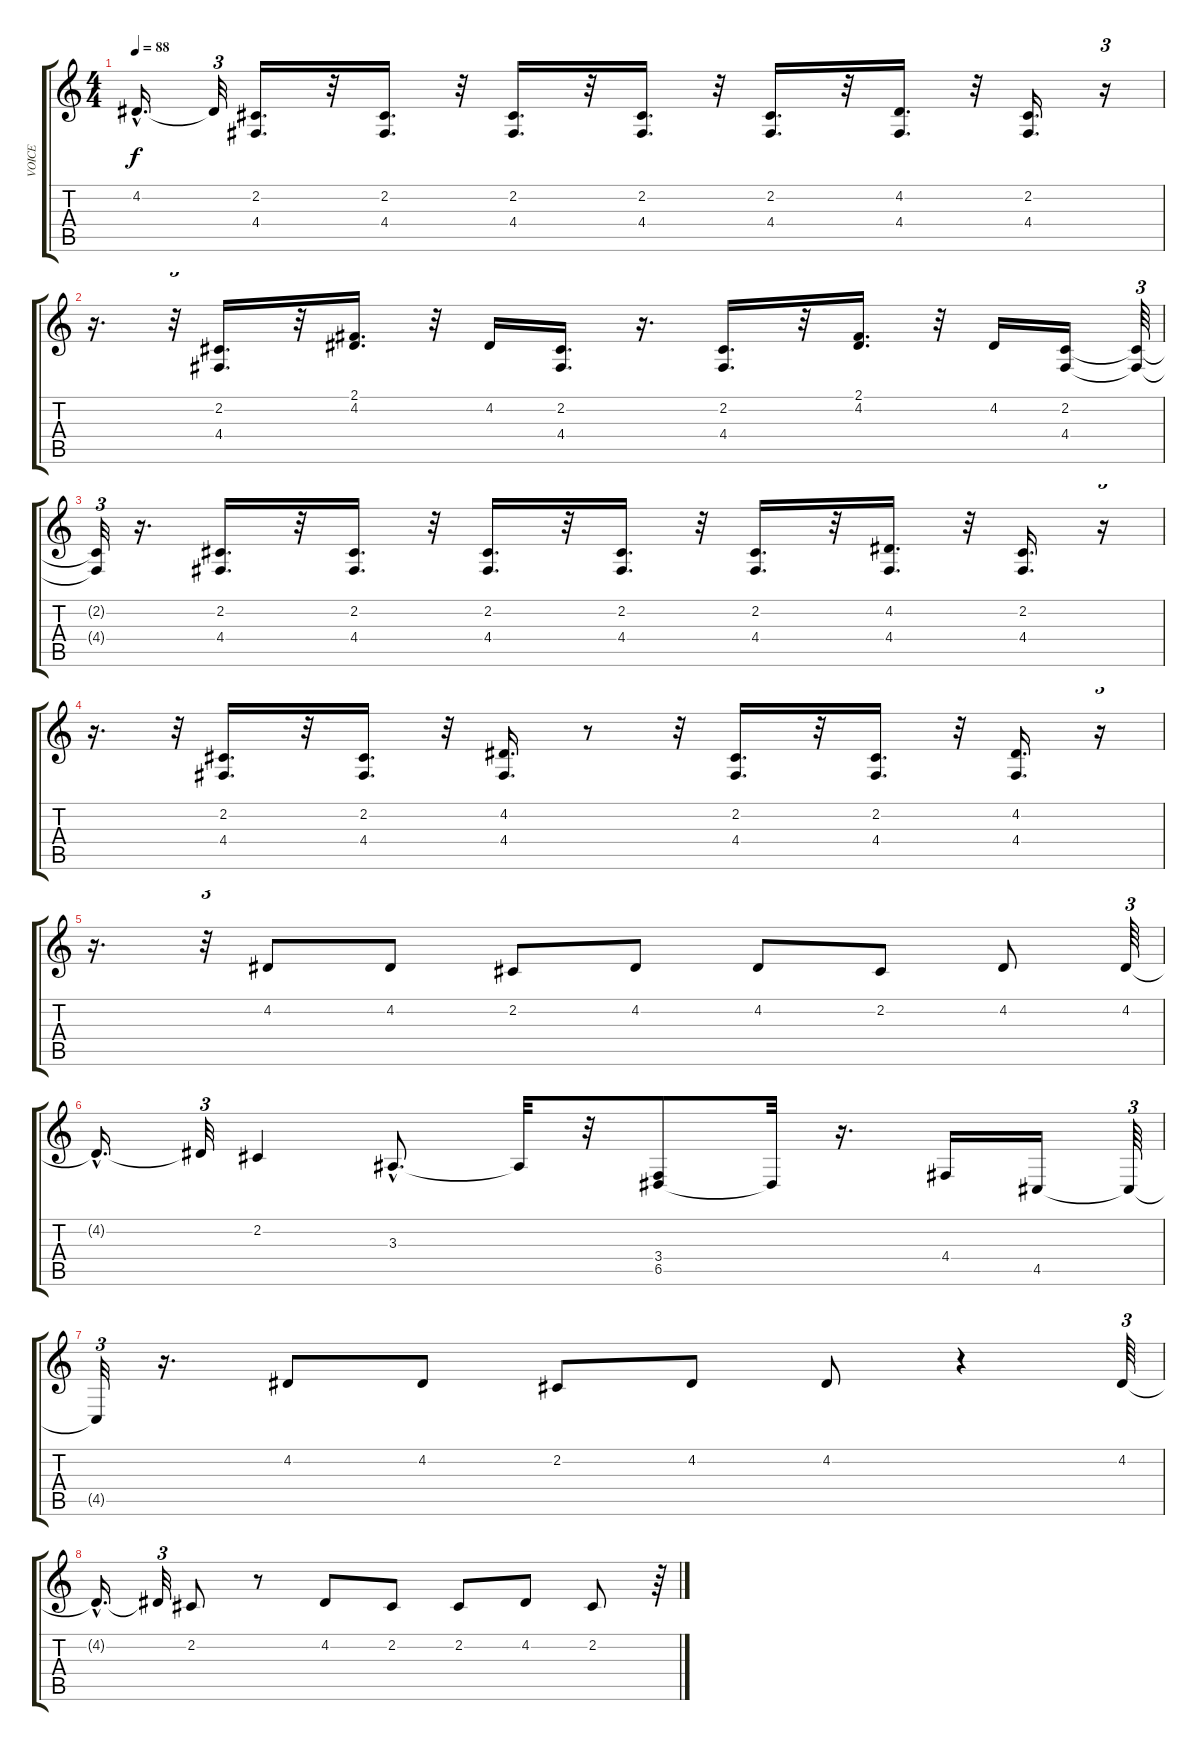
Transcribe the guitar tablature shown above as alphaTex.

\track ("VOICE" "VOICE") {instrument tenorsax}
\staff {score tabs}
\tuning (E4 B3 G3 D3 A2 E2) {hide}
\ts (4 4)
\tempo 88
\clef g2
\ks c
4.2{hac t}.16{d dy f} 4.2{t}.32{tu (3 2)} (2.2 4.4).16{d} r.32 (2.2 4.4).16{d} r.32 (2.2 4.4).16{d} r.32 (2.2 4.4).16{d} r.32 (2.2 4.4).16{d} r.32 (4.2 4.4).16{d} r.32 (2.2 4.4).16{d} r.16{tu (3 2)} |
r.16{d} r.32{tu (3 2)} (2.2 4.4).16{d} r.32 (2.1 4.2).16{d} r.32 4.2.16 (2.2 4.4).16{d} r.16{d} (2.2 4.4).16{d} r.32 (2.1 4.2).16{d} r.32 4.2.16 (2.2 4.4).16 (2.2{t} 4.4{t}).64{tu (3 2)} |
(2.2{t} 4.4{t}).32{tu (3 2)} r.16{d} (2.2 4.4).16{d} r.32 (2.2 4.4).16{d} r.32 (2.2 4.4).16{d} r.32 (2.2 4.4).16{d} r.32 (2.2 4.4).16{d} r.32 (4.2 4.4).16{d} r.32 (2.2 4.4).16{d} r.16{tu (3 2)} |
r.16{d} r.32{tu (3 2)} (2.2 4.4).16{d} r.32 (2.2 4.4).16{d} r.32 (4.2 4.4).16{d} r.8 r.32 (2.2 4.4).16{d} r.32 (2.2 4.4).16{d} r.32 (4.2 4.4).16{d} r.16{tu (3 2)} |
r.16{d} r.32{tu (3 2)} 4.2.8 4.2.8 2.2.8 4.2.8 4.2.8 2.2.8 4.2.8 4.2.64{tu (3 2)} |
4.2{hac t}.16{d} 4.2{t}.32{tu (3 2)} 2.2.4 3.3{hac}.8{d} 3.3{t}.32 r.32 (3.4 6.5).8 6.5{t}.32 r.16{d} 4.4.16 4.5.16 4.5{t}.64{tu (3 2)} |
4.5{t}.32{tu (3 2)} r.16{d} 4.2.8 4.2.8 2.2.8 4.2.8 4.2.8 r.4 4.2.64{tu (3 2)} |
4.2{hac t}.16{d} 4.2{t}.32{tu (3 2)} 2.2.8 r.8 4.2.8 2.2.8 2.2.8 4.2.8 2.2.8 r.64{tu (3 2)}
